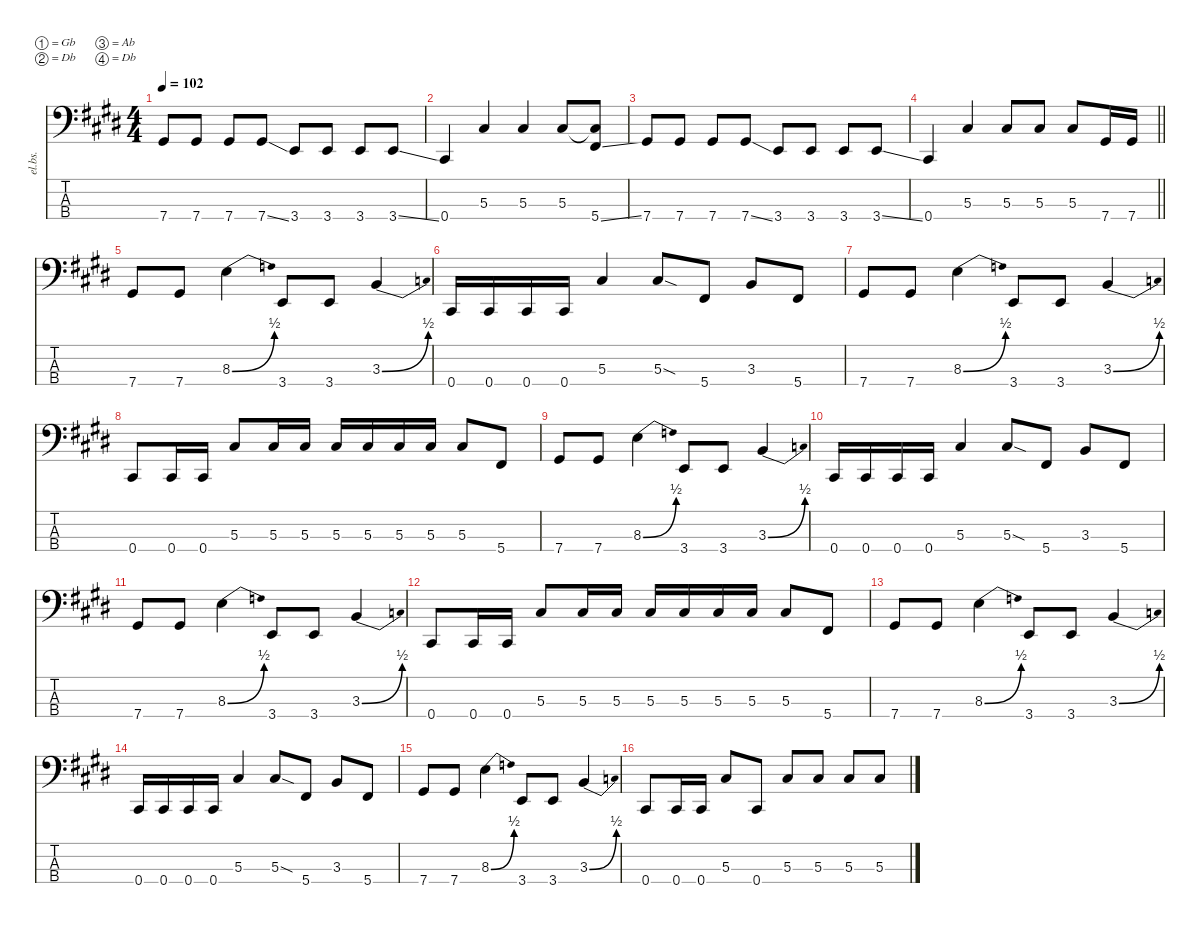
\defaultSystemsLayout 4
\hideDynamics
\bracketExtendMode nobrackets
\otherSystemsTrackNameOrientation horizontal
\track ("Bass" "el.bs.") {instrument electricbasspick}
\staff {score tabs}
\tuning (Gb2 Db2 Ab1 Db1)
\ts (4 4)
\tempo 102
\clef f4
\ks c#minor
7.4{acc #}.8{dy f beam Up} 7.4{acc #}.8{beam Up} 7.4{acc #}.8{beam Up} 7.4{ss acc #}.8{beam Up} 3.4{acc forcenatural}.8{beam Up} 3.4{acc forcenatural}.8{beam Up} 3.4{acc forcenatural}.8{beam Up} 3.4{ss acc forcenatural}.8{beam Up} |
0.4{acc #}.4{beam Up} 5.3{acc #}.4{beam Up} 5.3{acc #}.4{beam Up} 5.3{acc #}.8{beam Up} (5.3{t acc #} 5.4{ss acc #}).8{beam Up} |
7.4{acc #}.8{beam Up} 7.4{acc #}.8{beam Up} 7.4{acc #}.8{beam Up} 7.4{ss acc #}.8{beam Up} 3.4{acc forcenatural}.8{beam Up} 3.4{acc forcenatural}.8{beam Up} 3.4{acc forcenatural}.8{beam Up} 3.4{ss acc forcenatural}.8{beam Up} |
\barLineRight lightlight
0.4{acc #}.4{beam Up} 5.3{acc #}.4{beam Up} 5.3{acc #}.8{beam Up} 5.3{acc #}.8{beam Up} 5.3{acc #}.8{beam Up} 7.4{acc #}.16{beam Up} 7.4{acc #}.16{beam Up} |
7.4{acc #}.8{beam Up} 7.4{acc #}.8{beam Up} 8.3{be (bend 0 0 30 2) acc forcenatural}.4{beam Down} 3.4{acc forcenatural}.8{beam Up} 3.4{acc forcenatural}.8{beam Up} 3.3{be (bend 0 0 4.999999799999999 2) acc forcenatural}.4{beam Up} |
0.4{acc #}.16{beam Up} 0.4{acc #}.16{beam Up} 0.4{acc #}.16{beam Up} 0.4{acc #}.16{beam Up} 5.3{acc #}.4{beam Up} 5.3{sod acc #}.8{beam Up} 5.4{acc #}.8{beam Up} 3.3{acc forcenatural}.8{beam Up} 5.4{acc #}.8{beam Up} |
7.4{acc #}.8{beam Up} 7.4{acc #}.8{beam Up} 8.3{be (bend 0 0 30 2) acc forcenatural}.4{beam Down} 3.4{acc forcenatural}.8{beam Up} 3.4{acc forcenatural}.8{beam Up} 3.3{be (bend 0 0 4.999999799999999 2) acc forcenatural}.4{beam Up} |
0.4{acc #}.8{beam Up} 0.4{acc #}.16{beam Up} 0.4{acc #}.16{beam Up} 5.3{acc #}.8{beam Up} 5.3{acc #}.16{beam Up} 5.3{acc #}.16{beam Up} 5.3{acc #}.16{beam Up} 5.3{acc #}.16{beam Up} 5.3{acc #}.16{beam Up} 5.3{acc #}.16{beam Up} 5.3{acc #}.8{beam Up} 5.4{acc #}.8{beam Up} |
7.4{acc #}.8{beam Up} 7.4{acc #}.8{beam Up} 8.3{be (bend 0 0 30 2) acc forcenatural}.4{beam Down} 3.4{acc forcenatural}.8{beam Up} 3.4{acc forcenatural}.8{beam Up} 3.3{be (bend 0 0 4.999999799999999 2) acc forcenatural}.4{beam Up} |
0.4{acc #}.16{beam Up} 0.4{acc #}.16{beam Up} 0.4{acc #}.16{beam Up} 0.4{acc #}.16{beam Up} 5.3{acc #}.4{beam Up} 5.3{sod acc #}.8{beam Up} 5.4{acc #}.8{beam Up} 3.3{acc forcenatural}.8{beam Up} 5.4{acc #}.8{beam Up} |
7.4{acc #}.8{beam Up} 7.4{acc #}.8{beam Up} 8.3{be (bend 0 0 30 2) acc forcenatural}.4{beam Down} 3.4{acc forcenatural}.8{beam Up} 3.4{acc forcenatural}.8{beam Up} 3.3{be (bend 0 0 4.999999799999999 2) acc forcenatural}.4{beam Up} |
0.4{acc #}.8{beam Up} 0.4{acc #}.16{beam Up} 0.4{acc #}.16{beam Up} 5.3{acc #}.8{beam Up} 5.3{acc #}.16{beam Up} 5.3{acc #}.16{beam Up} 5.3{acc #}.16{beam Up} 5.3{acc #}.16{beam Up} 5.3{acc #}.16{beam Up} 5.3{acc #}.16{beam Up} 5.3{acc #}.8{beam Up} 5.4{acc #}.8{beam Up} |
7.4{acc #}.8{beam Up} 7.4{acc #}.8{beam Up} 8.3{be (bend 0 0 30 2) acc forcenatural}.4{beam Down} 3.4{acc forcenatural}.8{beam Up} 3.4{acc forcenatural}.8{beam Up} 3.3{be (bend 0 0 4.999999799999999 2) acc forcenatural}.4{beam Up} |
0.4{acc #}.16{beam Up} 0.4{acc #}.16{beam Up} 0.4{acc #}.16{beam Up} 0.4{acc #}.16{beam Up} 5.3{acc #}.4{beam Up} 5.3{sod acc #}.8{beam Up} 5.4{acc #}.8{beam Up} 3.3{acc forcenatural}.8{beam Up} 5.4{acc #}.8{beam Up} |
7.4{acc #}.8{beam Up} 7.4{acc #}.8{beam Up} 8.3{be (bend 0 0 30 2) acc forcenatural}.4{beam Down} 3.4{acc forcenatural}.8{beam Up} 3.4{acc forcenatural}.8{beam Up} 3.3{be (bend 0 0 4.999999799999999 2) acc forcenatural}.4{beam Up} |
0.4{acc #}.8{beam Up} 0.4{acc #}.16{beam Up} 0.4{acc #}.16{beam Up} 5.3{acc #}.8{beam Up} 0.4{acc #}.8{beam Up} 5.3{acc #}.8{beam Up} 5.3{acc #}.8{beam Up} 5.3{acc #}.8{beam Up} 5.3{acc #}.8{beam Up}
